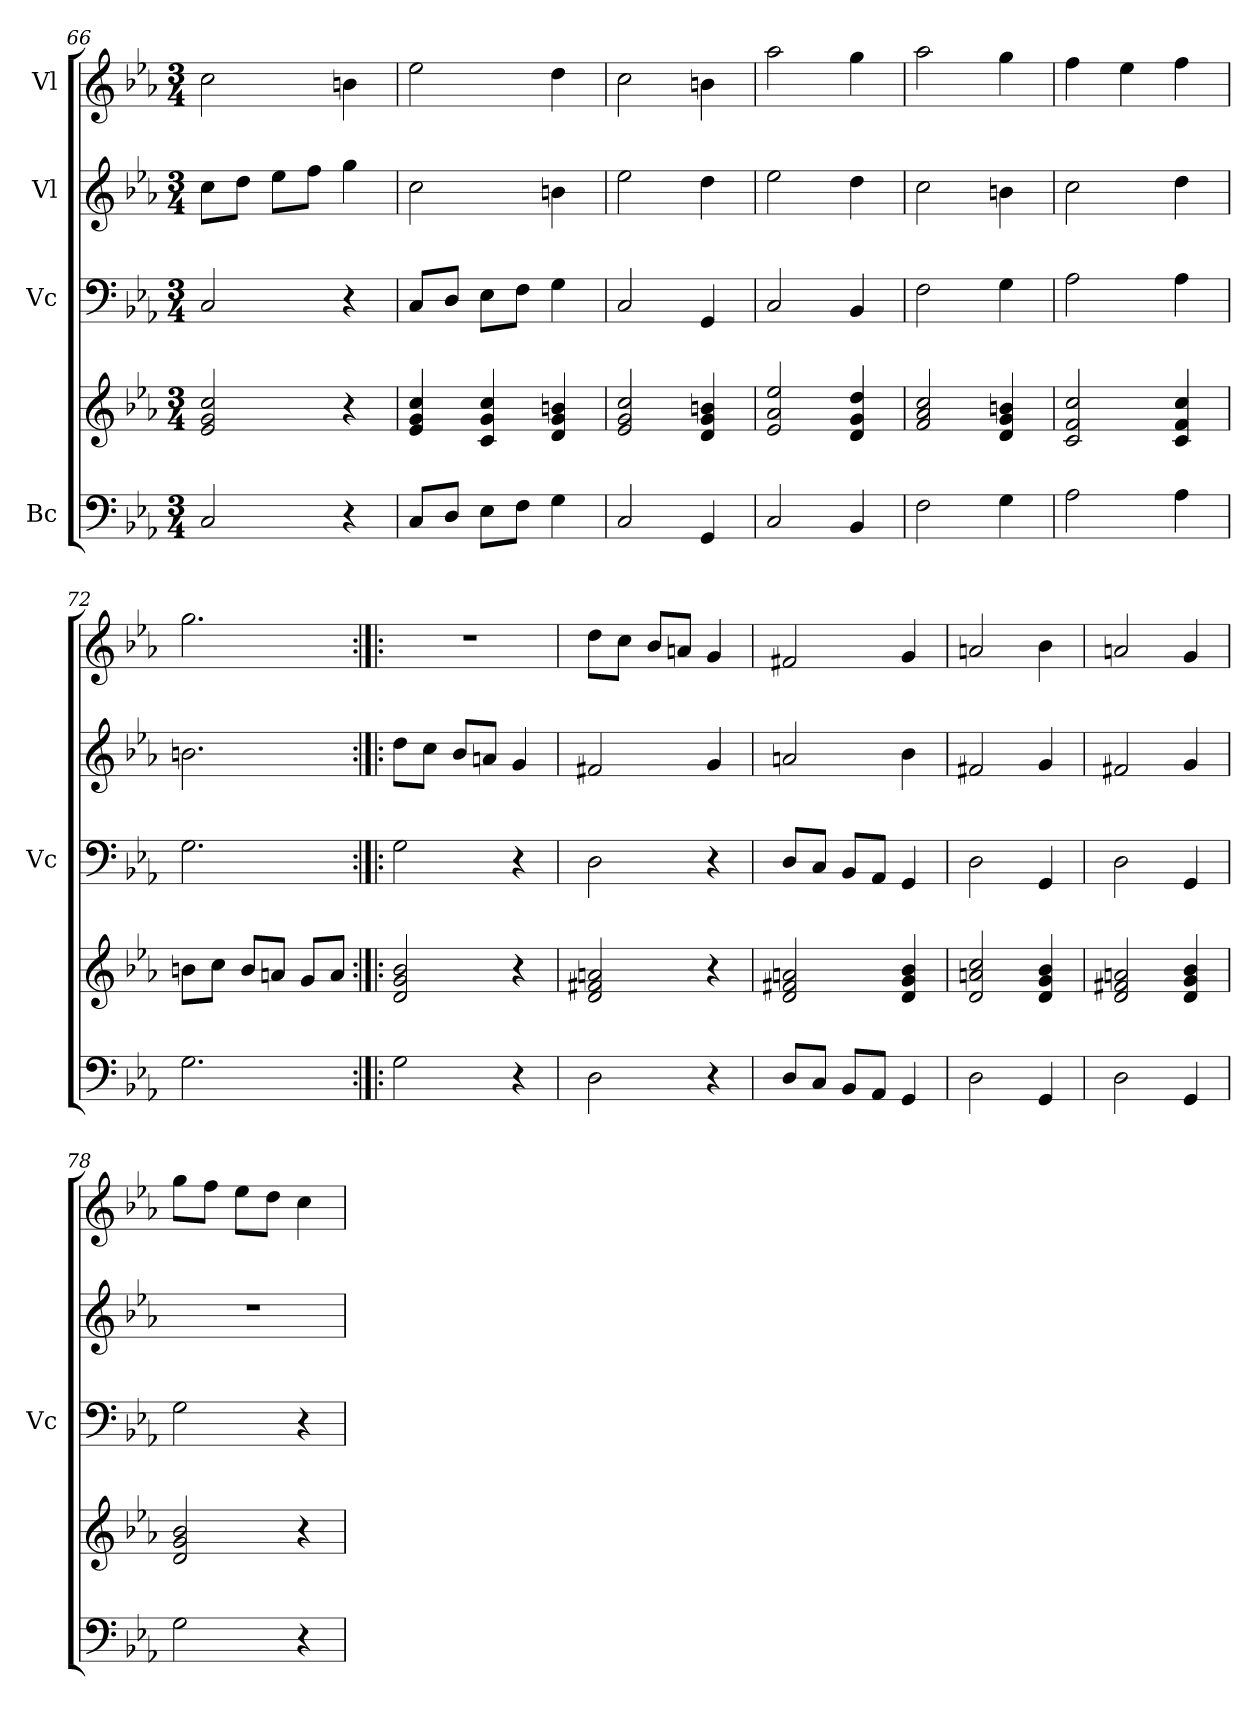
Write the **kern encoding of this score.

**kern	**kern	**kern	**kern	**kern
*part4	*part4	*part3	*part2	*part1
*staff5	*staff4	*staff3	*staff2	*staff1
*I"Bc	*	*I"Vc	*I"Vl	*I"Vl
*	*	*I'Vc	*	*
*clefF4	*clefG2	*clefF4	*clefG2	*clefG2
*k[b-e-a-]	*k[b-e-a-]	*k[b-e-a-]	*k[b-e-a-]	*k[b-e-a-]
*M3/4	*M3/4	*M3/4	*M3/4	*M3/4
=66	=66	=66	=66	=66
2C/	2e-/ 2g/ 2cc/	2C/	8cc\L	2cc\
.	.	.	8dd\J	.
.	.	.	8ee-\L	.
.	.	.	8ff\J	.
4r	4r	4r	4gg\	4bn\
=67	=67	=67	=67	=67
8C/L	4e-/ 4g/ 4cc/	8C/L	2cc\	2ee-\
8D/J	.	8D/J	.	.
8E-\L	4c/ 4g/ 4cc/	8E-\L	.	.
8F\J	.	8F\J	.	.
4G\	4d/ 4g/ 4bn/	4G\	4bn\	4dd\
=68	=68	=68	=68	=68
2C/	2e-/ 2g/ 2cc/	2C/	2ee-\	2cc\
4GG/	4d/ 4g/ 4bn/	4GG/	4dd\	4bn\
=69	=69	=69	=69	=69
2C/	2e-/ 2a-/ 2ee-/	2C/	2ee-\	2aa-\
4BB-/	4d/ 4g/ 4dd/	4BB-/	4dd\	4gg\
=70	=70	=70	=70	=70
2F\	2f/ 2a-/ 2cc/	2F\	2cc\	2aa-\
4G\	4d/ 4g/ 4bn/	4G\	4bn\	4gg\
=71	=71	=71	=71	=71
2A-\	2c/ 2f/ 2cc/	2A-\	2cc\	4ff\
.	.	.	.	4ee-\
4A-\	4c/ 4f/ 4cc/	4A-\	4dd\	4ff\
=72	=72	=72	=72	=72
2.G\	8bn\L	2.G\	2.bn\	2.gg\
.	8cc\J	.	.	.
.	8b/L	.	.	.
.	8an/J	.	.	.
.	8g/L	.	.	.
.	8a/J	.	.	.
!!LO:PB:g=z
=73:|!|:	=73:|!|:	=73:|!|:	=73:|!|:	=73:|!|:
2G\	2d/ 2g/ 2b-/	2G\	8dd\L	2.r
.	.	.	8cc\J	.
.	.	.	8b-/L	.
.	.	.	8an/J	.
4r	4r	4r	4g/	.
=74	=74	=74	=74	=74
2D\	2d/ 2f#X/ 2an/	2D\	2f#X/	8dd\L
.	.	.	.	8cc\J
.	.	.	.	8b-/L
.	.	.	.	8an/J
4r	4r	4r	4g/	4g/
=75	=75	=75	=75	=75
8D/L	2d/ 2f#X/ 2an/	8D/L	2an/	2f#X/
8C/J	.	8C/J	.	.
8BB-/L	.	8BB-/L	.	.
8AA-/J	.	8AA-/J	.	.
4GG/	4d/ 4g/ 4b-/	4GG/	4b-\	4g/
=76	=76	=76	=76	=76
2D\	2d/ 2an/ 2cc/	2D\	2f#X/	2an/
4GG/	4d/ 4g/ 4b-/	4GG/	4g/	4b-\
=77	=77	=77	=77	=77
2D\	2d/ 2f#X/ 2an/	2D\	2f#X/	2an/
4GG/	4d/ 4g/ 4b-/	4GG/	4g/	4g/
=78	=78	=78	=78	=78
2G\	2d/ 2g/ 2b-/	2G\	2.r	8gg\L
.	.	.	.	8ff\J
.	.	.	.	8ee-\L
.	.	.	.	8dd\J
4r	4r	4r	.	4cc\
=	=	=	=	=
*-	*-	*-	*-	*-
